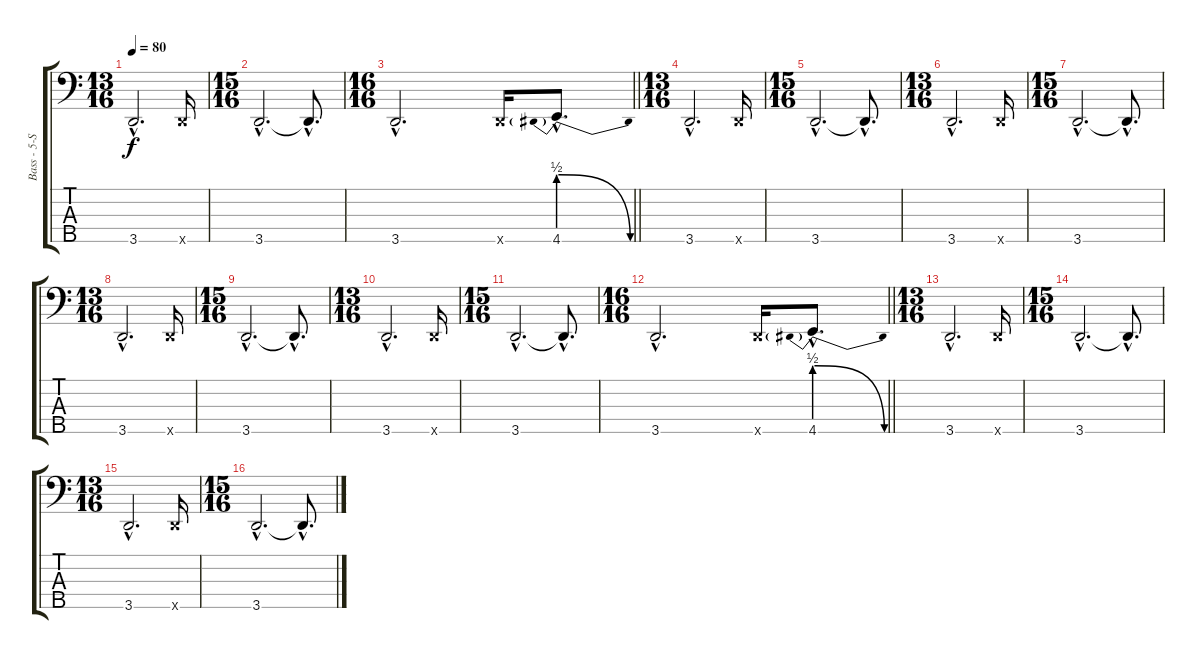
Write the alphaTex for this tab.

\track ("Bass - 5-String B Standard" "Bass - 5-S") {instrument electricbassfinger}
\staff {score tabs}
\tuning (G2 D2 A1 E1 B0) {hide}
\ts (13 16)
\tempo 80
\clef f4
\ks c
3.5{hac}.2{d dy f} 3.5{x}.16 |
\ts (15 16)
3.5{hac}.2{d} 3.5{hac t}.8{d} |
\ts (16 16)
\barLineRight lightlight
3.5{hac}.2{d} 3.5{x}.16 4.5{be (prebendrelease 0 2 60 0) hac}.8{d} |
\ts (13 16)
\section ("" "")
3.5{hac}.2{d} 3.5{x}.16 |
\ts (15 16)
3.5{hac}.2{d} 3.5{hac t}.8{d} |
\ts (13 16)
3.5{hac}.2{d} 3.5{x}.16 |
\ts (15 16)
3.5{hac}.2{d} 3.5{hac t}.8{d} |
\ts (13 16)
3.5{hac}.2{d} 3.5{x}.16 |
\ts (15 16)
3.5{hac}.2{d} 3.5{hac t}.8{d} |
\ts (13 16)
3.5{hac}.2{d} 3.5{x}.16 |
\ts (15 16)
3.5{hac}.2{d} 3.5{hac t}.8{d} |
\ts (16 16)
\barLineRight lightlight
3.5{hac}.2{d} 3.5{x}.16 4.5{be (prebendrelease 0 2 60 0) hac}.8{d} |
\ts (13 16)
\section ("" "")
3.5{hac}.2{d} 3.5{x}.16 |
\ts (15 16)
3.5{hac}.2{d} 3.5{hac t}.8{d} |
\ts (13 16)
3.5{hac}.2{d} 3.5{x}.16 |
\ts (15 16)
3.5{hac}.2{d} 3.5{hac t}.8{d}
